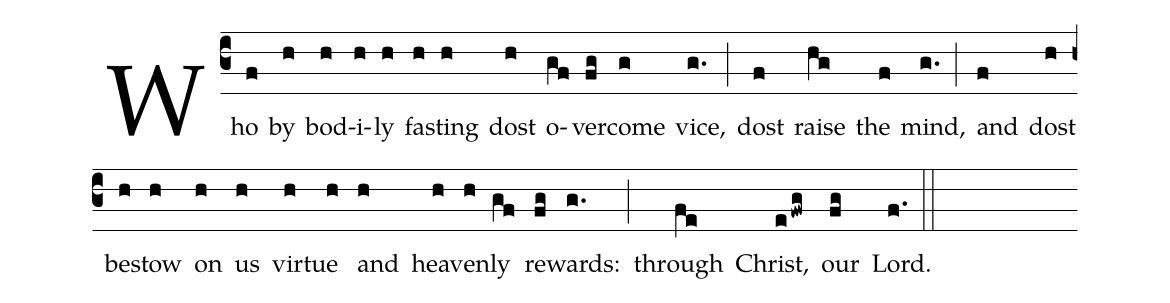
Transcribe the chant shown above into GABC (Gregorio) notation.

%%
(c3)Who(f) by(h) bod(h)i(h)ly(h) fast(h)ing(h) dost(h) o(gf)ver(fg)come(g) vice,(g.) (;) dost(f) raise(hg) the(f) mind,(g.) (;) and(f) dost(h) be(h)stow(h) on(h) us(h) vir(h)tue(h) and(h) heav(h)en(h)ly(gf) re(fg)wards:(g.) (;) through(fe) Christ,(efwg) our(fg) Lord.(f.) (::)
